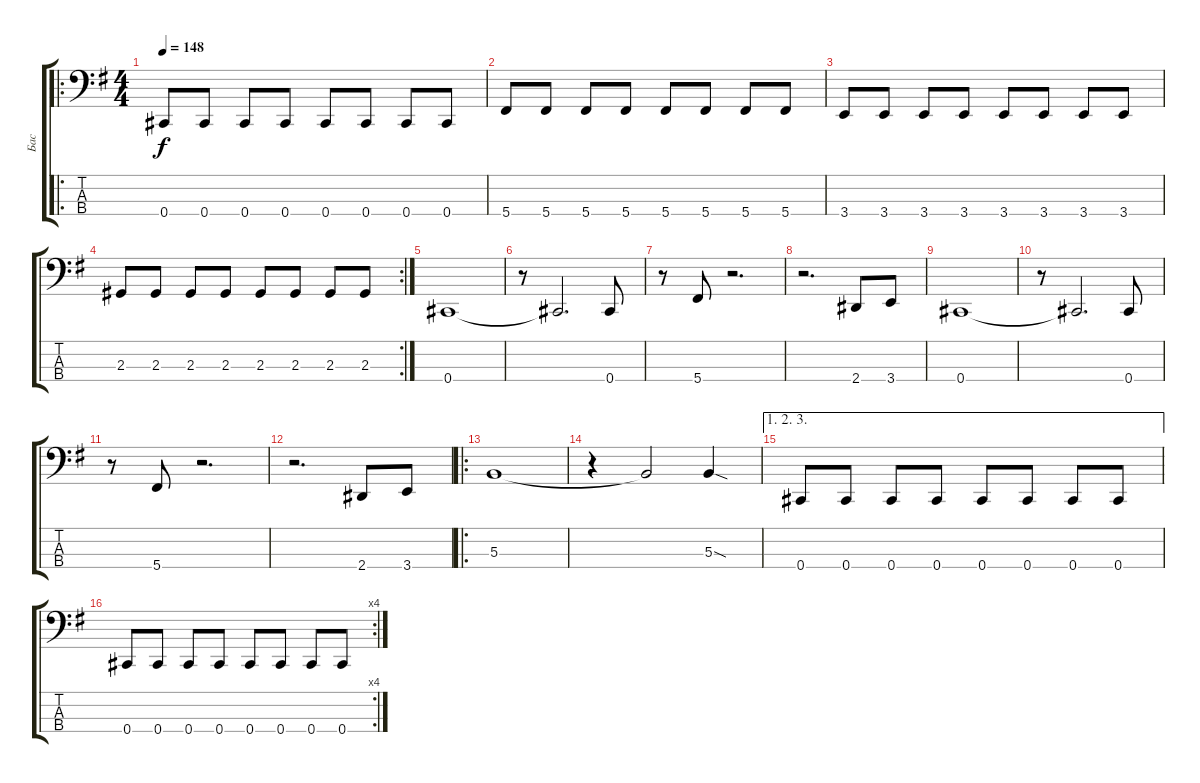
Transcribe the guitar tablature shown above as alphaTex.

\track ("Бас" "Бас") {instrument electricbassfinger}
\staff {score tabs}
\tuning (E2 B1 Gb1 Db1) {hide}
\ro
\ts (4 4)
\tempo 148
\clef f4
\ks g
0.4.8{dy f instrument electricbassfinger} 0.4.8 0.4.8 0.4.8 0.4.8 0.4.8 0.4.8 0.4.8 |
5.4.8 5.4.8 5.4.8 5.4.8 5.4.8 5.4.8 5.4.8 5.4.8 |
3.4.8 3.4.8 3.4.8 3.4.8 3.4.8 3.4.8 3.4.8 3.4.8 |
\rc 2
2.3.8 2.3.8 2.3.8 2.3.8 2.3.8 2.3.8 2.3.8 2.3.8 |
0.4.1 |
r.8 0.4{t}.2{d} 0.4.8 |
r.8 5.4.8 r.2{d} |
r.2{d} 2.4.8 3.4.8 |
0.4.1 |
r.8 0.4{t}.2{d} 0.4.8 |
r.8 5.4.8 r.2{d} |
r.2{d} 2.4.8 3.4.8 |
\ro
5.3.1 |
r.4 5.3{t}.2 5.3{sod}.4 |
\ae (1 2 3)
0.4.8 0.4.8 0.4.8 0.4.8 0.4.8 0.4.8 0.4.8 0.4.8 |
\rc 4
0.4.8 0.4.8 0.4.8 0.4.8 0.4.8 0.4.8 0.4.8 0.4.8
